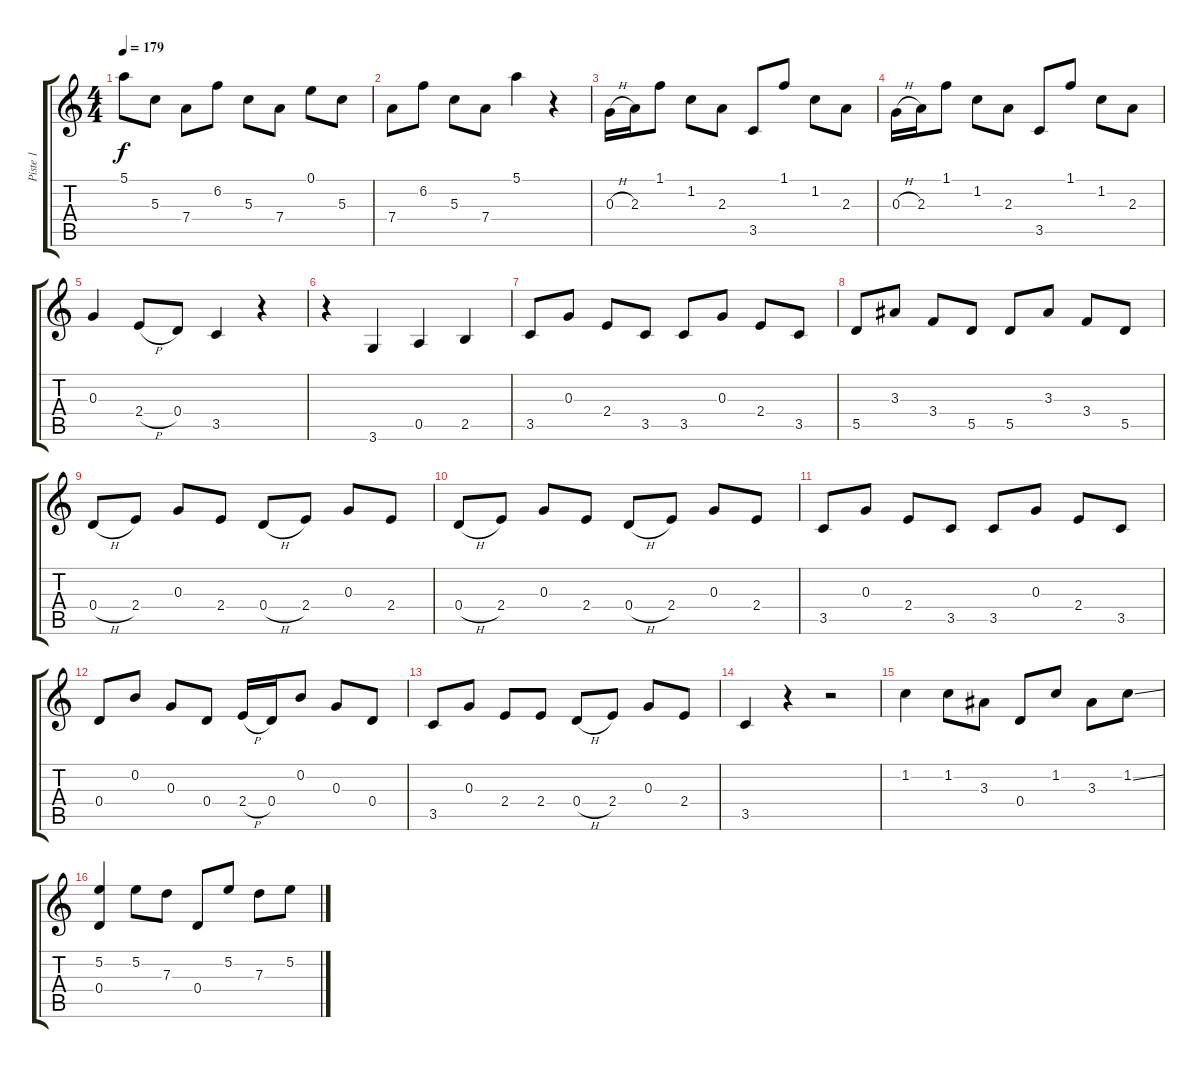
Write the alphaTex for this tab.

\track ("Piste 1" "Piste 1") {instrument acousticguitarnylon}
\staff {score tabs}
\tuning (E4 B3 G3 D3 A2 E2) {hide}
\ts (4 4)
\tempo 179
\clef g2
\ks c
5.1.8{dy f} 5.3.8 7.4.8 6.2.8 5.3.8 7.4.8 0.1.8 5.3.8 |
7.4.8 6.2.8 5.3.8 7.4.8 5.1.4 r.4 |
0.3{h}.16 2.3.16 1.1.8 1.2.8 2.3.8 3.5.8 1.1.8 1.2.8 2.3.8 |
0.3{h}.16 2.3.16 1.1.8 1.2.8 2.3.8 3.5.8 1.1.8 1.2.8 2.3.8 |
0.3.4 2.4{h}.8 0.4.8 3.5.4 r.4 |
r.4 3.6.4 0.5.4 2.5.4 |
3.5.8 0.3.8 2.4.8 3.5.8 3.5.8 0.3.8 2.4.8 3.5.8 |
5.5.8 3.3.8 3.4.8 5.5.8 5.5.8 3.3.8 3.4.8 5.5.8 |
0.4{h}.8 2.4.8 0.3.8 2.4.8 0.4{h}.8 2.4.8 0.3.8 2.4.8 |
0.4{h}.8 2.4.8 0.3.8 2.4.8 0.4{h}.8 2.4.8 0.3.8 2.4.8 |
3.5.8 0.3.8 2.4.8 3.5.8 3.5.8 0.3.8 2.4.8 3.5.8 |
0.4.8 0.2.8 0.3.8 0.4.8 2.4{h}.16 0.4.16 0.2.8 0.3.8 0.4.8 |
3.5.8 0.3.8 2.4.8 2.4.8 0.4{h}.8 2.4.8 0.3.8 2.4.8 |
3.5.4 r.4 r.2 |
1.2.4 1.2.8 3.3.8 0.4.8 1.2.8 3.3.8 1.2{ss}.8 |
(5.2 0.4).4 5.2.8 7.3.8 0.4.8 5.2.8 7.3.8 5.2{ss}.8
